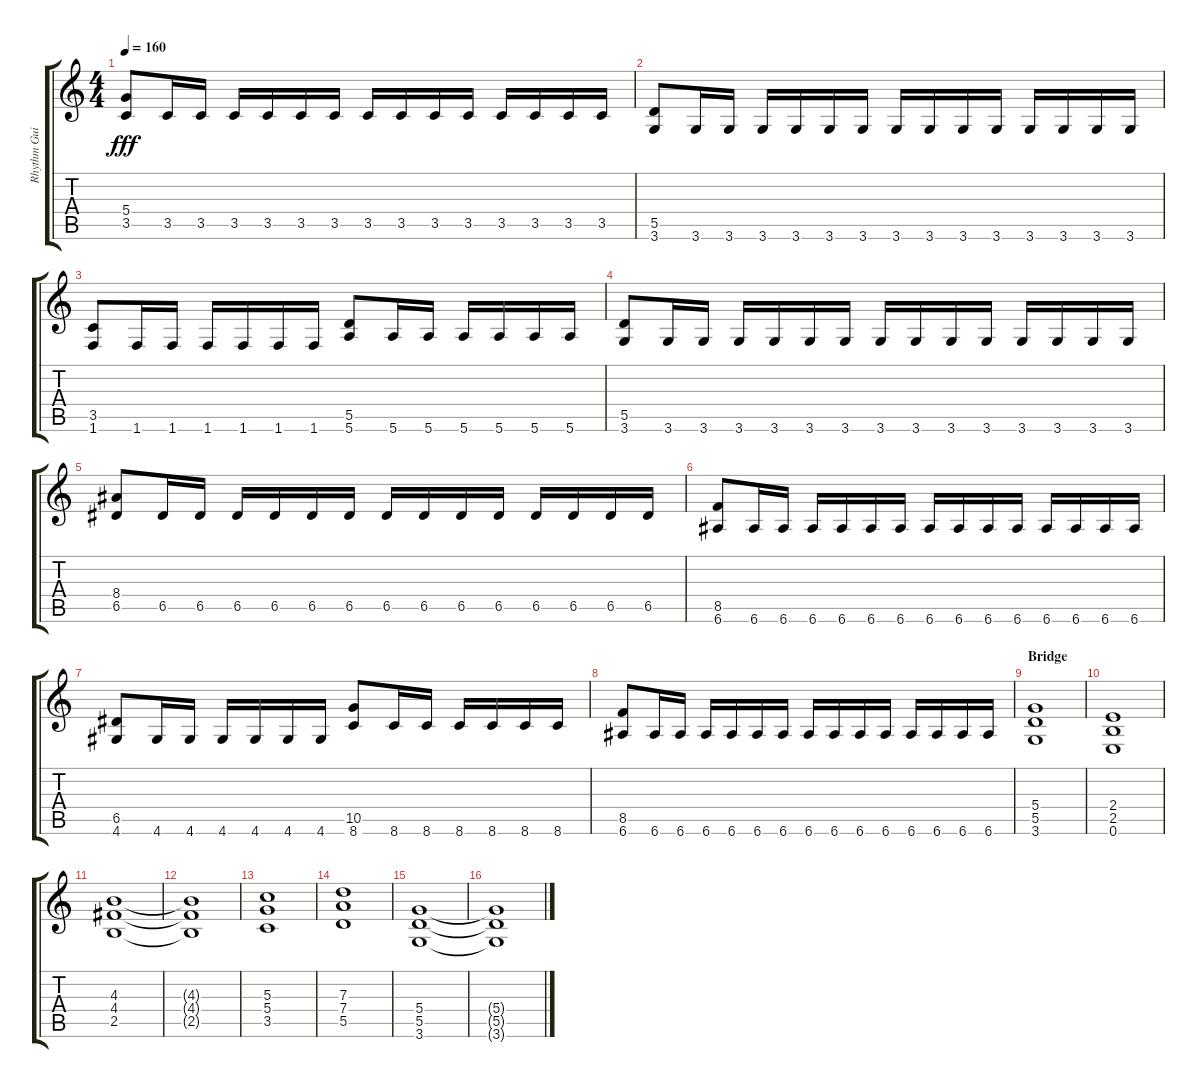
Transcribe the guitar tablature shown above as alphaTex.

\track ("Rhythm Guitar" "Rhythm Gui") {instrument overdrivenguitar}
\staff {score tabs}
\tuning (E4 B3 G3 D3 A2 E2) {hide}
\ts (4 4)
\tempo 160
\clef g2
\ks c
(5.4 3.5).8{dy fff} 3.5.16 3.5.16 3.5.16 3.5.16 3.5.16 3.5.16 3.5.16 3.5.16 3.5.16 3.5.16 3.5.16 3.5.16 3.5.16 3.5.16 |
(5.5 3.6).8 3.6.16 3.6.16 3.6.16 3.6.16 3.6.16 3.6.16 3.6.16 3.6.16 3.6.16 3.6.16 3.6.16 3.6.16 3.6.16 3.6.16 |
(3.5 1.6).8 1.6.16 1.6.16 1.6.16 1.6.16 1.6.16 1.6.16 (5.5 5.6).8 5.6.16 5.6.16 5.6.16 5.6.16 5.6.16 5.6.16 |
(5.5 3.6).8 3.6.16 3.6.16 3.6.16 3.6.16 3.6.16 3.6.16 3.6.16 3.6.16 3.6.16 3.6.16 3.6.16 3.6.16 3.6.16 3.6.16 |
(8.4 6.5).8 6.5.16 6.5.16 6.5.16 6.5.16 6.5.16 6.5.16 6.5.16 6.5.16 6.5.16 6.5.16 6.5.16 6.5.16 6.5.16 6.5.16 |
(8.5 6.6).8 6.6.16 6.6.16 6.6.16 6.6.16 6.6.16 6.6.16 6.6.16 6.6.16 6.6.16 6.6.16 6.6.16 6.6.16 6.6.16 6.6.16 |
(6.5 4.6).8 4.6.16 4.6.16 4.6.16 4.6.16 4.6.16 4.6.16 (10.5 8.6).8 8.6.16 8.6.16 8.6.16 8.6.16 8.6.16 8.6.16 |
(8.5 6.6).8 6.6.16 6.6.16 6.6.16 6.6.16 6.6.16 6.6.16 6.6.16 6.6.16 6.6.16 6.6.16 6.6.16 6.6.16 6.6.16 6.6.16 |
\section ("" "Bridge")
(5.4 5.5 3.6).1 |
(2.4 2.5 0.6).1 |
(4.3 4.4 2.5).1 |
(4.3{t} 4.4{t} 2.5{t}).1 |
(5.3 5.4 3.5).1 |
(7.3 7.4 5.5).1 |
(5.4 5.5 3.6).1 |
(5.4{t} 5.5{t} 3.6{t}).1
